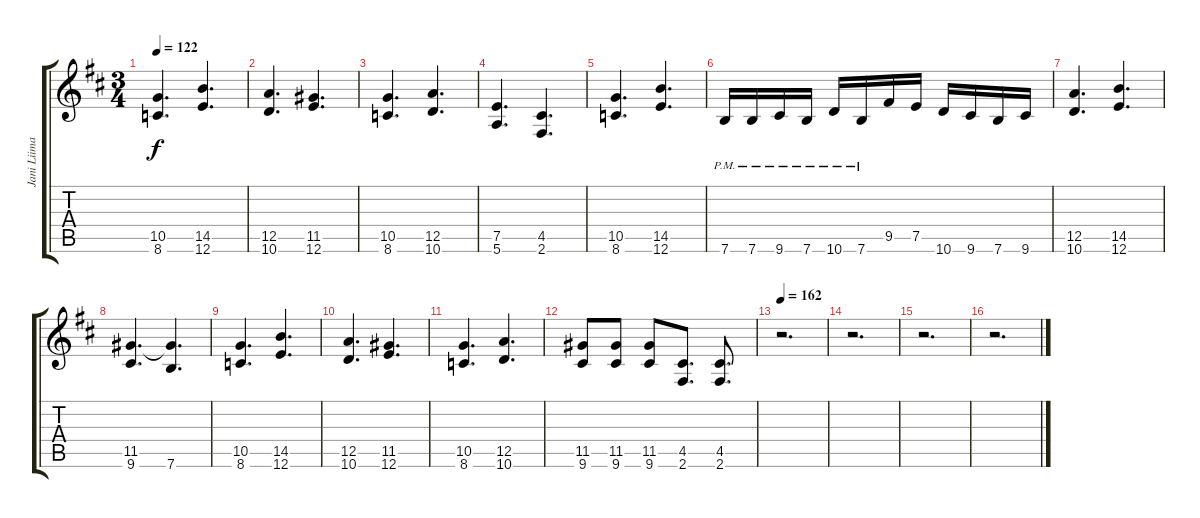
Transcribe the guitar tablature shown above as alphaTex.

\track ("Jani Liimatainen (Rhythm)" "Jani Liima") {instrument overdrivenguitar}
\staff {score tabs}
\tuning (E4 B3 G3 D3 A2 E2) {hide}
\ts (3 4)
\tempo 122
\clef g2
\ks d
(10.5 8.6).4{d dy f} (14.5 12.6).4{d} |
(12.5 10.6).4{d} (11.5 12.6).4{d} |
(10.5 8.6).4{d} (12.5 10.6).4{d} |
(7.5 5.6).4{d} (4.5 2.6).4{d} |
(10.5 8.6).4{d} (14.5 12.6).4{d} |
7.6{pm}.16 7.6{pm}.16 9.6{pm}.16 7.6{pm}.16 10.6{pm}.16 7.6{pm}.16 9.5.16 7.5.16 10.6.16 9.6.16 7.6.16 9.6.16 |
(12.5 10.6).4{d} (14.5 12.6).4{d} |
(11.5 9.6).4{d} (11.5{t} 7.6).4{d} |
(10.5 8.6).4{d} (14.5 12.6).4{d} |
(12.5 10.6).4{d} (11.5 12.6).4{d} |
(10.5 8.6).4{d} (12.5 10.6).4{d} |
(11.5 9.6).8 (11.5 9.6).8 (11.5 9.6).8 (4.5 2.6).8{d} (4.5 2.6).8{d} |
\tempo 162
r.2{d} |
r.2{d} |
r.2{d} |
r.2{d}
